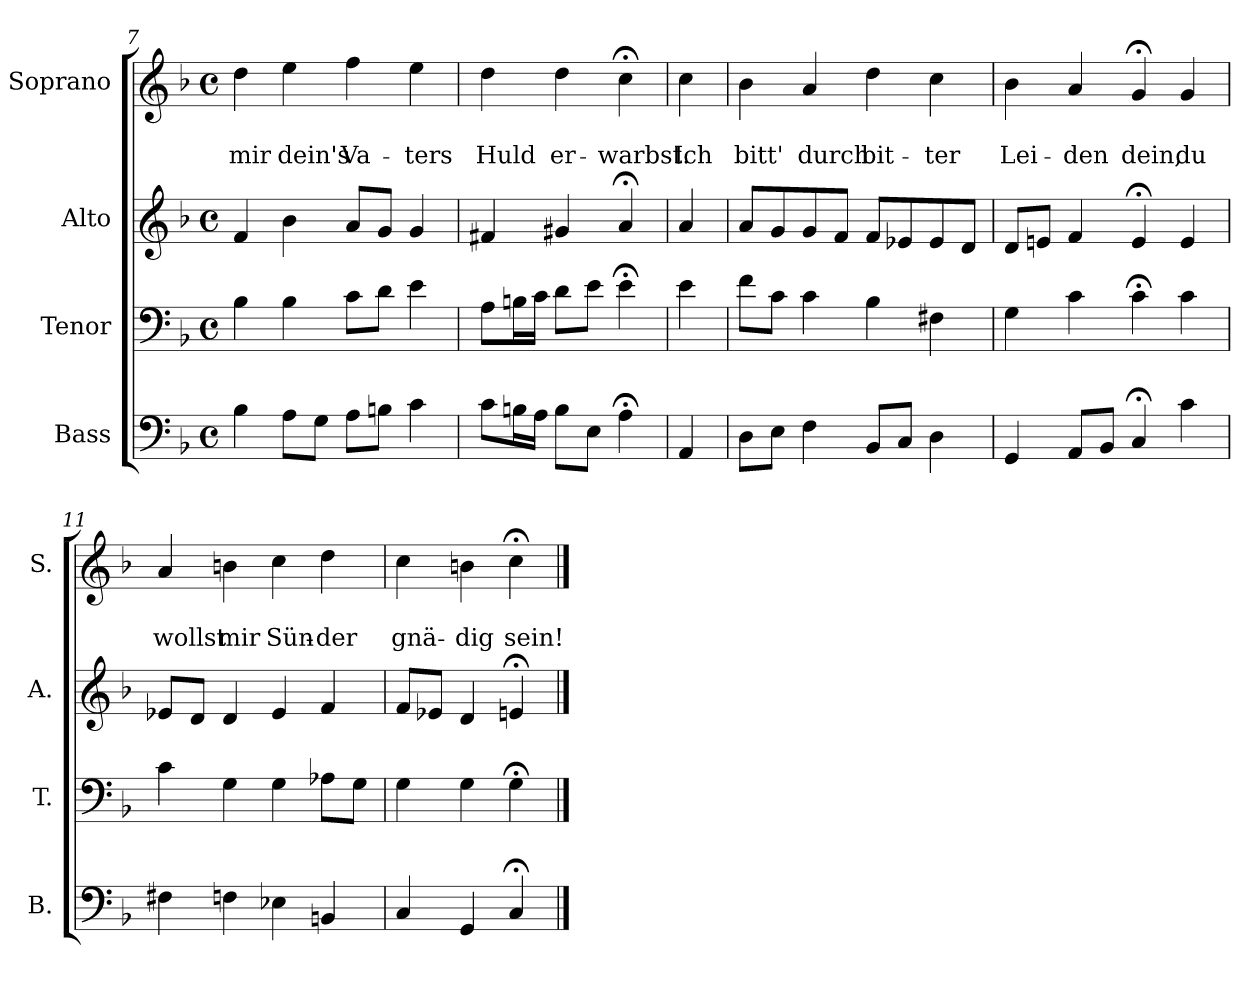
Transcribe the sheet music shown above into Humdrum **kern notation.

**kern	**kern	**kern	**kern	**text	**text
*part4	*part3	*part2	*part1	*part1	*part1
*staff4	*staff3	*staff2	*staff1	*staff1	*staff1
*I"Bass	*I"Tenor	*I"Alto	*I"Soprano	*	*
*I'B.	*I'T.	*I'A.	*I'S.	*	*
*clefF4	*clefF4	*clefG2	*clefG2	*	*
*k[b-]	*k[b-]	*k[b-]	*k[b-]	*	*
*F:	*F:	*F:	*F:	*	*
*M4/4	*M4/4	*M4/4	*M4/4	*	*
*met(c)	*met(c)	*met(c)	*met(c)	*	*
=7	=7	=7	=7	=7	=7
4B-\	4B-\	4f/	4dd\	.	mir
8A\L	4B-\	4b-\	4ee\	.	dein's
8G\J	.	.	.	.	.
8A\L	8c\L	8a/L	4ff\	.	Va-
8Bn\J	8d\J	8g/J	.	.	.
4c\	4e\	4g/	4ee\	.	-ters
=8	=8	=8	=8	=8	=8
8c\L	8A\L	4f#X/	4dd\	.	Huld
16Bn\L	16Bn\L	.	.	.	.
16A\JJ	16c\JJ	.	.	.	.
8B\L	8d\L	4g#X/	4dd\	.	er-
8E\J	8e\J	.	.	.	.
4A;<\	4e;<\	4a;</	4cc;<\	.	-warbst.
!!LO:PB:g=z
=8a	=8a	=8a	=8a	=8a	=8a
4AA/	4e\	4a/	4cc\	.	Ich
=9	=9	=9	=9	=9	=9
8D\L	8f\L	8a/L	4b-\	.	bitt'
8E\J	8c\J	8g/	.	.	.
4F\	4c\	8g/	4a/	.	durch
.	.	8f/J	.	.	.
8BB-/L	4B-\	8f/L	4dd\	.	bit-
8C/J	.	8e-X/	.	.	.
4D\	4F#X\	8e-/	4cc\	.	-ter
.	.	8d/J	.	.	.
=10	=10	=10	=10	=10	=10
4GG/	4G\	8d/L	4b-\	.	Lei-
.	.	8en/J	.	.	.
8AA/L	4c\	4f/	4a/	.	-den
8BB-/J	.	.	.	.	.
4C;</	4c;<\	4e;</	4g;</	.	dein,
4c\	4c\	4e/	4g/	.	du
=11	=11	=11	=11	=11	=11
4F#X\	4c\	8e-X/L	4a/	.	wollst
.	.	8d/J	.	.	.
4Fn\	4G\	4d/	4bn\	.	mir
4E-X\	4G\	4e-/	4cc\	.	Sün-
4BBn/	8A-X\L	4f/	4dd\	.	-der
.	8G\J	.	.	.	.
=12	=12	=12	=12	=12	=12
4C/	4G\	8f/L	4cc\	.	gnä-
.	.	8e-X/J	.	.	.
4GG/	4G\	4d/	4bn\	.	-dig
4C;</	4G;<\	4en;</	4cc;<\	.	sein!
==	==	==	==	==	==
*-	*-	*-	*-	*-	*-
